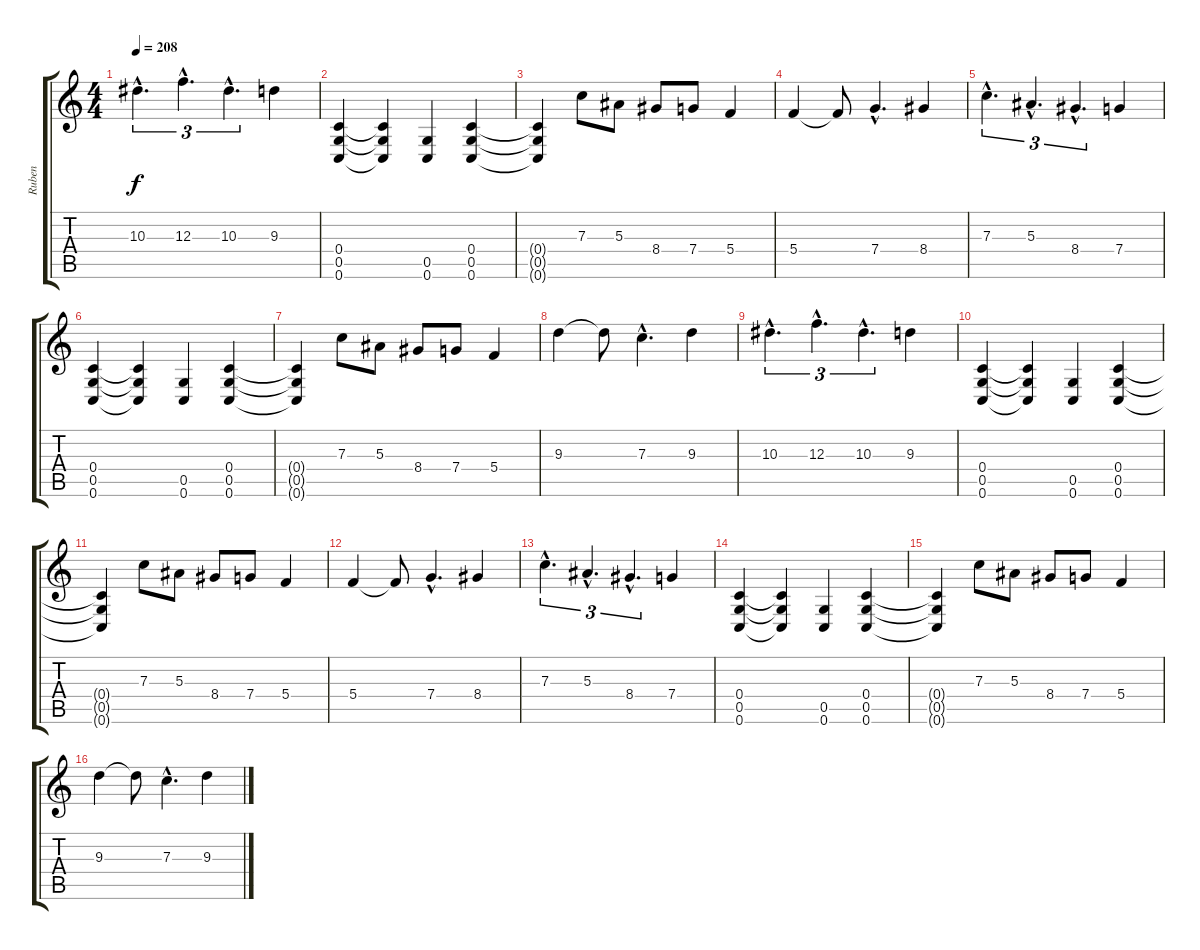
\track ("Ruben" "Ruben") {instrument distortionguitar}
\staff {score tabs}
\tuning (D4 A3 F3 C3 G2 C2) {hide}
\ts (4 4)
\tempo 208
\clef g2
\ks c
10.3{hac}.4{d tu (3 2) dy f} 12.3{hac}.4{d tu (3 2)} 10.3{hac}.4{d tu (3 2)} 9.3.4 |
(0.4 0.5 0.6).4 (0.4{t} 0.5{t} 0.6{t}).4 (0.5 0.6).4 (0.4 0.5 0.6).4 |
(0.4{t} 0.5{t} 0.6{t}).4 7.3.8 5.3.8 8.4.8 7.4.8 5.4.4 |
5.4.4 5.4{t}.8 7.4{hac}.4{d} 8.4.4 |
7.3{hac}.4{d tu (3 2)} 5.3{hac}.4{d tu (3 2)} 8.4{hac}.4{d tu (3 2)} 7.4.4 |
(0.4 0.5 0.6).4 (0.4{t} 0.5{t} 0.6{t}).4 (0.5 0.6).4 (0.4 0.5 0.6).4 |
(0.4{t} 0.5{t} 0.6{t}).4 7.3.8 5.3.8 8.4.8 7.4.8 5.4.4 |
9.3.4 9.3{t}.8 7.3{hac}.4{d} 9.3.4 |
10.3{hac}.4{d tu (3 2)} 12.3{hac}.4{d tu (3 2)} 10.3{hac}.4{d tu (3 2)} 9.3.4 |
(0.4 0.5 0.6).4 (0.4{t} 0.5{t} 0.6{t}).4 (0.5 0.6).4 (0.4 0.5 0.6).4 |
(0.4{t} 0.5{t} 0.6{t}).4 7.3.8 5.3.8 8.4.8 7.4.8 5.4.4 |
5.4.4 5.4{t}.8 7.4{hac}.4{d} 8.4.4 |
7.3{hac}.4{d tu (3 2)} 5.3{hac}.4{d tu (3 2)} 8.4{hac}.4{d tu (3 2)} 7.4.4 |
(0.4 0.5 0.6).4 (0.4{t} 0.5{t} 0.6{t}).4 (0.5 0.6).4 (0.4 0.5 0.6).4 |
(0.4{t} 0.5{t} 0.6{t}).4 7.3.8 5.3.8 8.4.8 7.4.8 5.4.4 |
9.3.4 9.3{t}.8 7.3{hac}.4{d} 9.3.4
